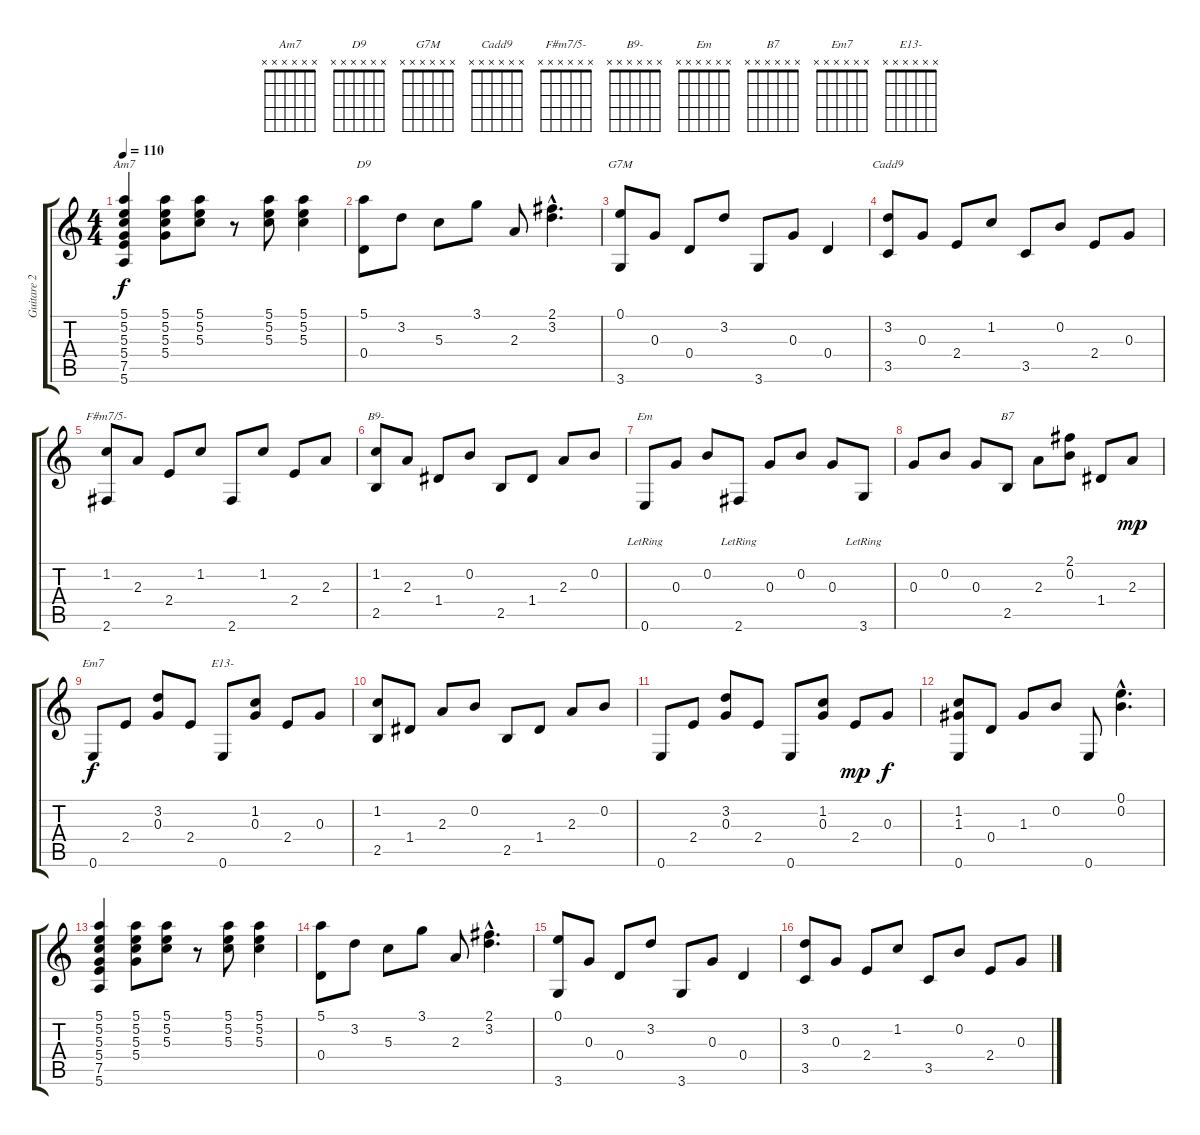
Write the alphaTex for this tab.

\track ("Guitare 2" "Guitare 2") {instrument acousticguitarnylon}
\staff {score tabs}
\tuning (E4 B3 G3 D3 A2 E2) {hide}
\chord ("Am7" x x x x x x) {firstfret 0}
\chord ("D9" x x x x x x) {firstfret 0}
\chord ("G7M" x x x x x x) {firstfret 0}
\chord ("Cadd9" x x x x x x) {firstfret 0}
\chord ("F#m7/5-" x x x x x x) {firstfret 0}
\chord ("B9-" x x x x x x) {firstfret 0}
\chord ("Em" x x x x x x) {firstfret 0}
\chord ("B7" x x x x x x) {firstfret 0}
\chord ("Em7" x x x x x x) {firstfret 0}
\chord ("E13-" x x x x x x) {firstfret 0}
\ts (4 4)
\tempo 110
\clef g2
\ks c
(5.1 5.2 5.3 5.4 7.5 5.6).4{ch "Am7" dy f} (5.1 5.2 5.3 5.4).8 (5.1 5.2 5.3).8 r.8 (5.1 5.2 5.3).8 (5.1 5.2 5.3).4 |
(5.1 0.4).8{ch "D9"} 3.2.8 5.3.8 3.1.8 2.3.8 (2.1{hac} 3.2{hac}).4{d} |
(0.1 3.6).8{ch "G7M"} 0.3.8 0.4.8 3.2.8 3.6.8 0.3.8 0.4.4 |
(3.2 3.5).8{ch "Cadd9"} 0.3.8 2.4.8 1.2.8 3.5.8 0.2.8 2.4.8 0.3.8 |
(1.2 2.6).8{ch "F#m7/5-"} 2.3.8 2.4.8 1.2.8 2.6.8 1.2.8 2.4.8 2.3.8 |
(1.2 2.5).8{ch "B9-"} 2.3.8 1.4.8 0.2.8 2.5.8 1.4.8 2.3.8 0.2.8 |
0.6{lr}.8{ch "Em"} 0.3.8 0.2.8 2.6{lr}.8 0.3.8 0.2.8 0.3.8 3.6{lr}.8 |
0.3.8 0.2.8 0.3.8 2.5.8{ch "B7"} 2.3.8 (2.1 0.2).8 1.4.8 2.3.8{dy mp} |
0.6.8{ch "Em7" dy f} 2.4.8 (3.2 0.3).8 2.4.8 0.6.8{ch "E13-"} (1.2 0.3).8 2.4.8 0.3.8 |
(1.2 2.5).8 1.4.8 2.3.8 0.2.8 2.5.8 1.4.8 2.3.8 0.2.8 |
0.6.8 2.4.8 (3.2 0.3).8 2.4.8 0.6.8 (1.2 0.3).8 2.4.8{dy mp} 0.3.8{dy f} |
(1.2 1.3 0.6).8 0.4.8 1.3.8 0.2.8 0.6.8 (0.1{hac} 0.2{hac}).4{d} |
(5.1 5.2 5.3 5.4 7.5 5.6).4 (5.1 5.2 5.3 5.4).8 (5.1 5.2 5.3).8 r.8 (5.1 5.2 5.3).8 (5.1 5.2 5.3).4 |
(5.1 0.4).8 3.2.8 5.3.8 3.1.8 2.3.8 (2.1{hac} 3.2{hac}).4{d} |
(0.1 3.6).8 0.3.8 0.4.8 3.2.8 3.6.8 0.3.8 0.4.4 |
(3.2 3.5).8 0.3.8 2.4.8 1.2.8 3.5.8 0.2.8 2.4.8 0.3.8
